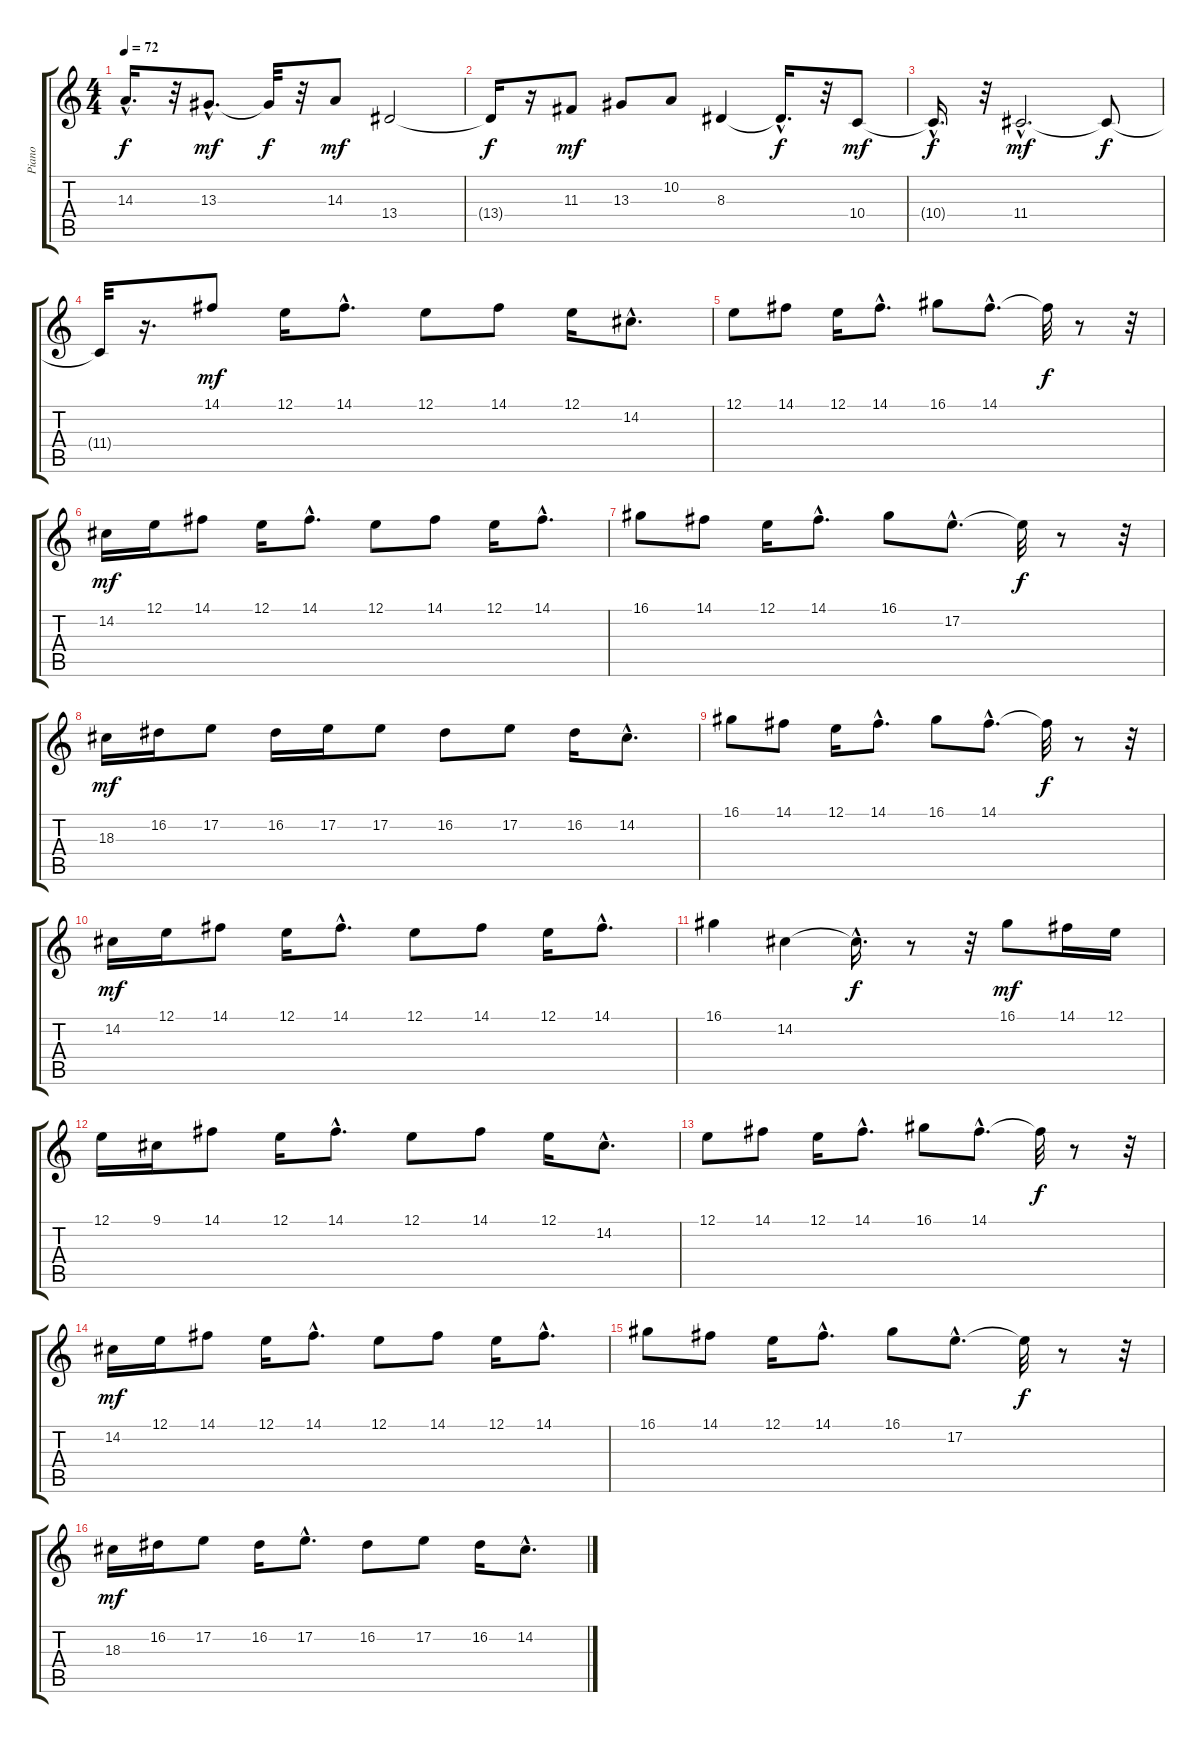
\track ("Piano" "Piano") {instrument acousticgrandpiano}
\staff {score tabs}
\tuning (E4 B3 G3 D3 A2 E2) {hide}
\ts (4 4)
\tempo 72
\clef g2
\ks c
14.3{hac t}.16{d dy f} r.32 13.3{hac}.8{d dy mf} 13.3{t}.32{dy f} r.32 14.3.8{dy mf} 13.4.2 |
13.4{t}.16{dy f} r.16 11.3.8{dy mf} 13.3.8 10.2.8 8.3.4 8.3{hac t}.16{d dy f} r.32 10.4.8{dy mf} |
10.4{hac t}.16{d dy f} r.32 11.4{hac}.2{d dy mf} 11.4{t}.8{dy f} |
11.4{t}.32 r.16{d} 14.1.8{dy mf} 12.1.16 14.1{hac}.8{d} 12.1.8 14.1.8 12.1.16 14.2{hac}.8{d} |
12.1.8 14.1.8 12.1.16 14.1{hac}.8{d} 16.1.8 14.1{hac}.8{d} 14.1{t}.32{dy f} r.8 r.32 |
14.2.16{dy mf} 12.1.16 14.1.8 12.1.16 14.1{hac}.8{d} 12.1.8 14.1.8 12.1.16 14.1{hac}.8{d} |
16.1.8 14.1.8 12.1.16 14.1{hac}.8{d} 16.1.8 17.2{hac}.8{d} 17.2{t}.32{dy f} r.8 r.32 |
18.3.16{dy mf} 16.2.16 17.2.8 16.2.16 17.2.16 17.2.8 16.2.8 17.2.8 16.2.16 14.2{hac}.8{d} |
16.1.8 14.1.8 12.1.16 14.1{hac}.8{d} 16.1.8 14.1{hac}.8{d} 14.1{t}.32{dy f} r.8 r.32 |
14.2.16{dy mf} 12.1.16 14.1.8 12.1.16 14.1{hac}.8{d} 12.1.8 14.1.8 12.1.16 14.1{hac}.8{d} |
16.1.4 14.2.4 14.2{hac t}.16{d dy f} r.8 r.32 16.1.8{dy mf} 14.1.16 12.1.16 |
12.1.16 9.1.16 14.1.8 12.1.16 14.1{hac}.8{d} 12.1.8 14.1.8 12.1.16 14.2{hac}.8{d} |
12.1.8 14.1.8 12.1.16 14.1{hac}.8{d} 16.1.8 14.1{hac}.8{d} 14.1{t}.32{dy f} r.8 r.32 |
14.2.16{dy mf} 12.1.16 14.1.8 12.1.16 14.1{hac}.8{d} 12.1.8 14.1.8 12.1.16 14.1{hac}.8{d} |
16.1.8 14.1.8 12.1.16 14.1{hac}.8{d} 16.1.8 17.2{hac}.8{d} 17.2{t}.32{dy f} r.8 r.32 |
18.3.16{dy mf} 16.2.16 17.2.8 16.2.16 17.2{hac}.8{d} 16.2.8 17.2.8 16.2.16 14.2{hac}.8{d}
